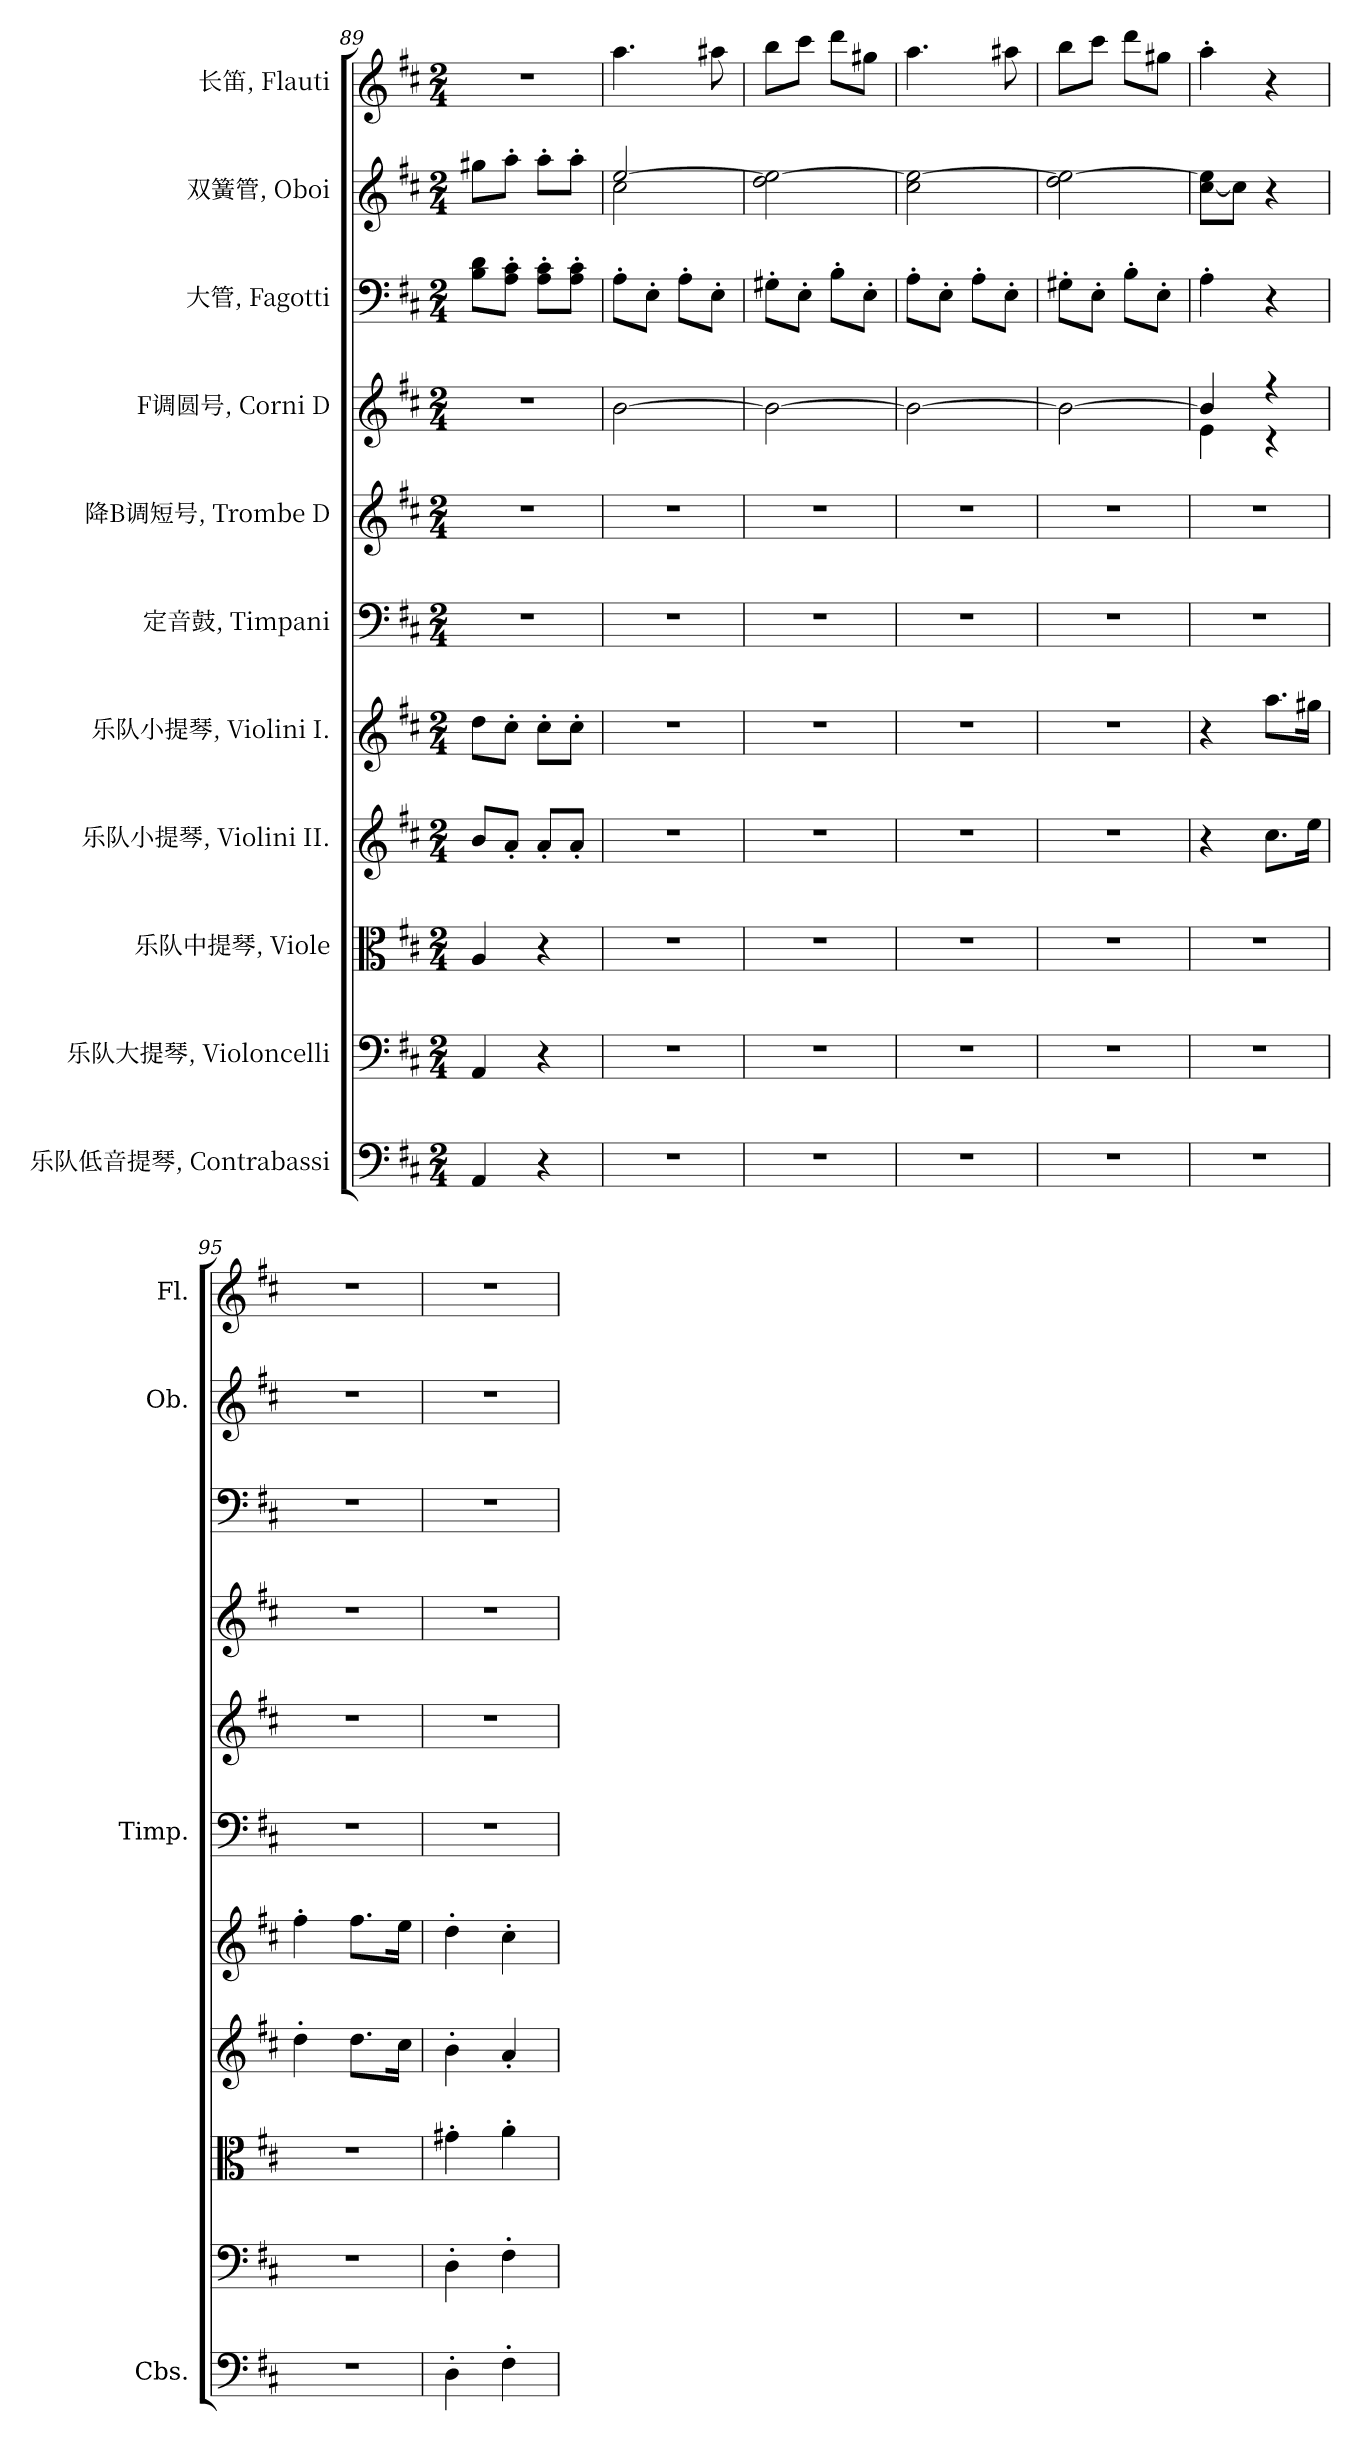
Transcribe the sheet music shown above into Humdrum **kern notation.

**kern	**kern	**kern	**kern	**kern	**kern	**kern	**kern	**kern	**kern	**kern
*part11	*part10	*part9	*part8	*part7	*part6	*part5	*part4	*part3	*part2	*part1
*staff11	*staff10	*staff9	*staff8	*staff7	*staff6	*staff5	*staff4	*staff3	*staff2	*staff1
*I"乐队低音提琴, Contrabassi	*I"乐队大提琴, Violoncelli	*I"乐队中提琴, Viole	*I"乐队小提琴, Violini II.	*I"乐队小提琴, Violini I.	*I"定音鼓, Timpani	*I"降B调短号, Trombe D	*I"F调圆号, Corni D	*I"大管, Fagotti	*I"双簧管, Oboi	*I"长笛, Flauti
*I'Cbs.	*	*	*	*	*I'Timp.	*	*	*	*I'Ob.	*I'Fl.
*clefF4	*clefF4	*clefC3	*clefG2	*clefG2	*clefF4	*clefG2	*clefG2	*clefF4	*clefG2	*clefG2
*ITrd7c12	*	*	*	*	*	*ITrd1c2	*ITrd4c7	*	*	*
*k[f#c#]	*k[f#c#]	*k[f#c#]	*k[f#c#]	*k[f#c#]	*k[f#c#]	*k[]	*k[f#]	*k[f#c#]	*k[f#c#]	*k[f#c#]
*M2/4	*M2/4	*M2/4	*M2/4	*M2/4	*M2/4	*M2/4	*M2/4	*M2/4	*M2/4	*M2/4
=89	=89	=89	=89	=89	=89	=89	=89	=89	=89	=89
4AAA/	4AA/	4A/	8b/L	8dd\L	2r	2r	2r	8B\ 8d\L	8gg#X\L	2r
.	.	.	8a'/J	8cc#'\J	.	.	.	8A\' 8c#\'J	8aa'\J	.
4r	4r	4r	8a'/L	8cc#'\L	.	.	.	8A\' 8c#\'L	8aa'\L	.
.	.	.	8a'/J	8cc#'\J	.	.	.	8A\' 8c#\'J	8aa'\J	.
=90	=90	=90	=90	=90	=90	=90	=90	=90	=90	=90
*	*	*	*	*	*	*	*	*	*^	*
2r	2r	2r	2r	2r	2r	2r	[2e\	8A'\L	[2ee/	2cc#\	4.aa\
.	.	.	.	.	.	.	.	8E'\J	.	.	.
.	.	.	.	.	.	.	.	8A'\L	.	.	.
.	.	.	.	.	.	.	.	8E'\J	.	.	8aa#X\
*	*	*	*	*	*	*	*	*	*v	*v	*
=91	=91	=91	=91	=91	=91	=91	=91	=91	=91	=91
2r	2r	2r	2r	2r	2r	2r	2e\_	8G#X'\L	2dd\ 2ee\_	8bb\L
.	.	.	.	.	.	.	.	8E'\J	.	8ccc#\J
.	.	.	.	.	.	.	.	8B'\L	.	8ddd\L
.	.	.	.	.	.	.	.	8E'\J	.	8gg#X\J
=92	=92	=92	=92	=92	=92	=92	=92	=92	=92	=92
2r	2r	2r	2r	2r	2r	2r	2e\_	8A'\L	2cc#\ 2ee\_	4.aa\
.	.	.	.	.	.	.	.	8E'\J	.	.
.	.	.	.	.	.	.	.	8A'\L	.	.
.	.	.	.	.	.	.	.	8E'\J	.	8aa#X\
=93	=93	=93	=93	=93	=93	=93	=93	=93	=93	=93
2r	2r	2r	2r	2r	2r	2r	2e\_	8G#X'\L	2dd\ 2ee\_	8bb\L
.	.	.	.	.	.	.	.	8E'\J	.	8ccc#\J
.	.	.	.	.	.	.	.	8B'\L	.	8ddd\L
.	.	.	.	.	.	.	.	8E'\J	.	8gg#X\J
!!LO:PB:g=z
=94	=94	=94	=94	=94	=94	=94	=94	=94	=94	=94
*	*	*	*	*	*	*	*^	*	*	*
2r	2r	2r	4r	4r	2r	2r	4e/]	4A\	4A'\	[8cc#\ 8ee\]L	4aa'\
.	.	.	.	.	.	.	.	.	.	8cc#\J]	.
.	.	.	8.cc#\L	8.aa\L	.	.	4r	4r	4r	4r	4r
.	.	.	16ee\Jk	16gg#X\Jk	.	.	.	.	.	.	.
*	*	*	*	*	*	*	*v	*v	*	*	*
=95	=95	=95	=95	=95	=95	=95	=95	=95	=95	=95
2r	2r	2r	4dd'\	4ff#'\	2r	2r	2r	2r	2r	2r
.	.	.	8.dd\L	8.ff#\L	.	.	.	.	.	.
.	.	.	16cc#\Jk	16ee\Jk	.	.	.	.	.	.
=96	=96	=96	=96	=96	=96	=96	=96	=96	=96	=96
4DD'\	4D'\	4g#X'\	4b'\	4dd'\	2r	2r	2r	2r	2r	2r
4FF#'\	4F#'\	4a'\	4a'/	4cc#'\	.	.	.	.	.	.
=	=	=	=	=	=	=	=	=	=	=
*-	*-	*-	*-	*-	*-	*-	*-	*-	*-	*-
